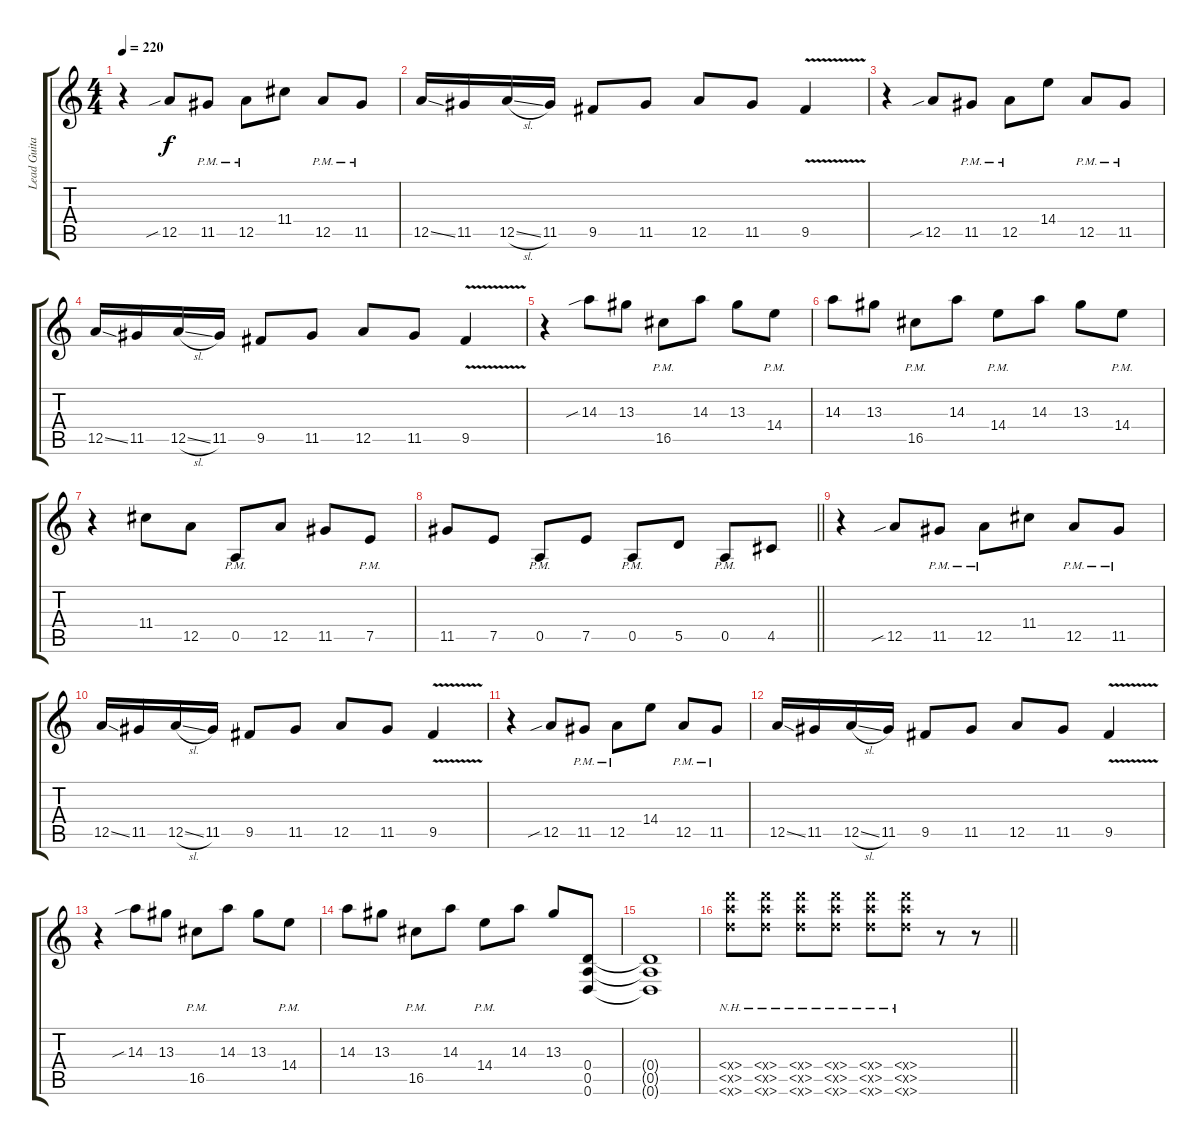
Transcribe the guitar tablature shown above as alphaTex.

\track ("Lead Guitar 1" "Lead Guita") {instrument distortionguitar}
\staff {score tabs}
\tuning (E4 B3 G3 D3 A2 D2) {hide}
\ts (4 4)
\section ("" "")
\tempo 220
\clef g2
\ks c
r.4{dy f} 12.5{sib}.8 11.5{pm}.8 12.5{pm}.8 11.4.8 12.5{pm}.8 11.5{pm}.8 |
12.5{ss}.16 11.5.16 12.5{sl}.16 11.5.16 9.5.8 11.5.8 12.5.8 11.5.8 9.5{v}.4 |
r.4 12.5{sib}.8 11.5{pm}.8 12.5{pm}.8 14.4.8 12.5{pm}.8 11.5{pm}.8 |
12.5{ss}.16 11.5.16 12.5{sl}.16 11.5.16 9.5.8 11.5.8 12.5.8 11.5.8 9.5{v}.4 |
r.4 14.3{sib}.8 13.3.8 16.5{pm}.8 14.3.8 13.3.8 14.4{pm}.8 |
14.3.8 13.3.8 16.5{pm}.8 14.3.8 14.4{pm}.8 14.3.8 13.3.8 14.4{pm}.8 |
r.4 11.4.8 12.5.8 0.5{pm}.8 12.5.8 11.5.8 7.5{pm}.8 |
\barLineRight lightlight
11.5.8 7.5.8 0.5{pm}.8 7.5.8 0.5{pm}.8 5.5.8 0.5{pm}.8 4.5.8 |
r.4 12.5{sib}.8 11.5{pm}.8 12.5{pm}.8 11.4.8 12.5{pm}.8 11.5{pm}.8 |
12.5{ss}.16 11.5.16 12.5{sl}.16 11.5.16 9.5.8 11.5.8 12.5.8 11.5.8 9.5{v}.4 |
r.4 12.5{sib}.8 11.5{pm}.8 12.5{pm}.8 14.4.8 12.5{pm}.8 11.5{pm}.8 |
12.5{ss}.16 11.5.16 12.5{sl}.16 11.5.16 9.5.8 11.5.8 12.5.8 11.5.8 9.5{v}.4 |
r.4 14.3{sib}.8 13.3.8 16.5{pm}.8 14.3.8 13.3.8 14.4{pm}.8 |
14.3.8 13.3.8 16.5{pm}.8 14.3.8 14.4{pm}.8 14.3.8 13.3.8 (0.4 0.5 0.6).8 |
(0.4{t} 0.5{t} 0.6{t}).1 |
\barLineRight lightlight
(5.4{nh x} 5.5{nh x} 5.6{nh x}).8 (5.4{nh x} 5.5{nh x} 5.6{nh x}).8 (5.4{nh x} 5.5{nh x} 5.6{nh x}).8 (5.4{nh x} 5.5{nh x} 5.6{nh x}).8 (5.4{nh x} 5.5{nh x} 5.6{nh x}).8 (5.4{nh x} 5.5{nh x} 5.6{nh x}).8 r.8 r.8
